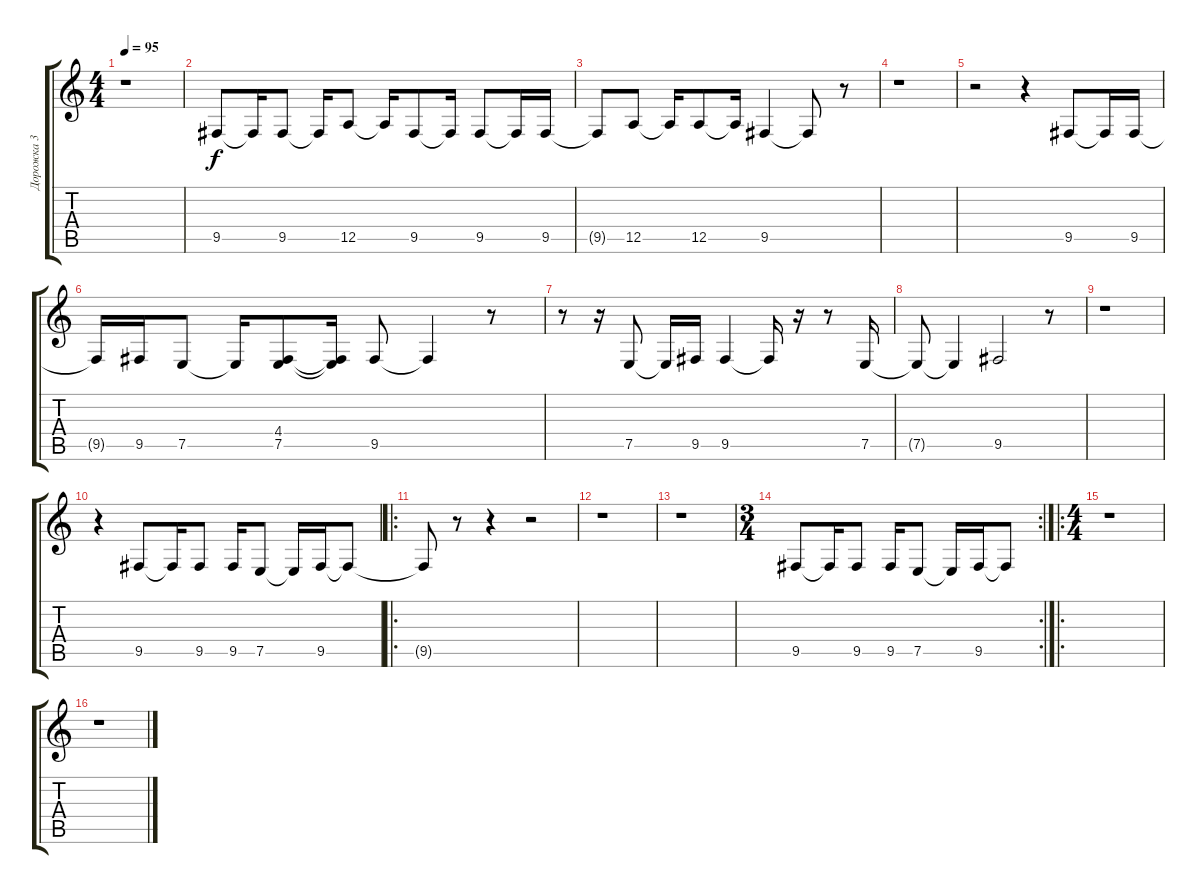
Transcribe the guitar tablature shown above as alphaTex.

\track ("Дорожка 3" "Дорожка 3") {instrument electricgrandpiano}
\staff {score tabs}
\tuning (E4 B3 G3 D3 A2 E2) {hide}
\ts (4 4)
\tempo 95
\clef g2
\ks c
r.1{dy f} |
9.5.8 9.5{t}.16 9.5.8 9.5{t}.16 12.5.8 12.5{t}.16 9.5.8 9.5{t}.16 9.5.8 9.5{t}.16 9.5.16 |
9.5{t}.8 12.5.8 12.5{t}.16 12.5.8 12.5{t}.16 9.5.4 9.5{t}.8 r.8 |
r.1 |
r.2 r.4 9.5.8 9.5{t}.16 9.5.16 |
9.5{t}.16 9.5.16 7.5.8 7.5{t}.16 (4.4 7.5).8 (4.4{t} 7.5{t}).16 9.5.8 9.5{t}.4 r.8 |
r.8 r.16 7.5.8 7.5{t}.16 9.5.16 9.5.4 9.5{t}.16 r.16 r.8 7.5.16 |
7.5{t}.8 7.5{t}.4 9.5.2 r.8 |
r.1 |
r.4 9.5.8 9.5{t}.16 9.5.8 9.5.16 7.5.8 7.5{t}.16 9.5.16 9.5{t}.8 |
\ro
9.5{t}.8 r.8 r.4 r.2 |
r.1 |
r.1 |
\rc 2
\ts (3 4)
9.5.8 9.5{t}.16 9.5.8 9.5.16 7.5.8 7.5{t}.16 9.5.16 9.5{t}.8 |
\ro
\ts (4 4)
r.1 |
r.1
